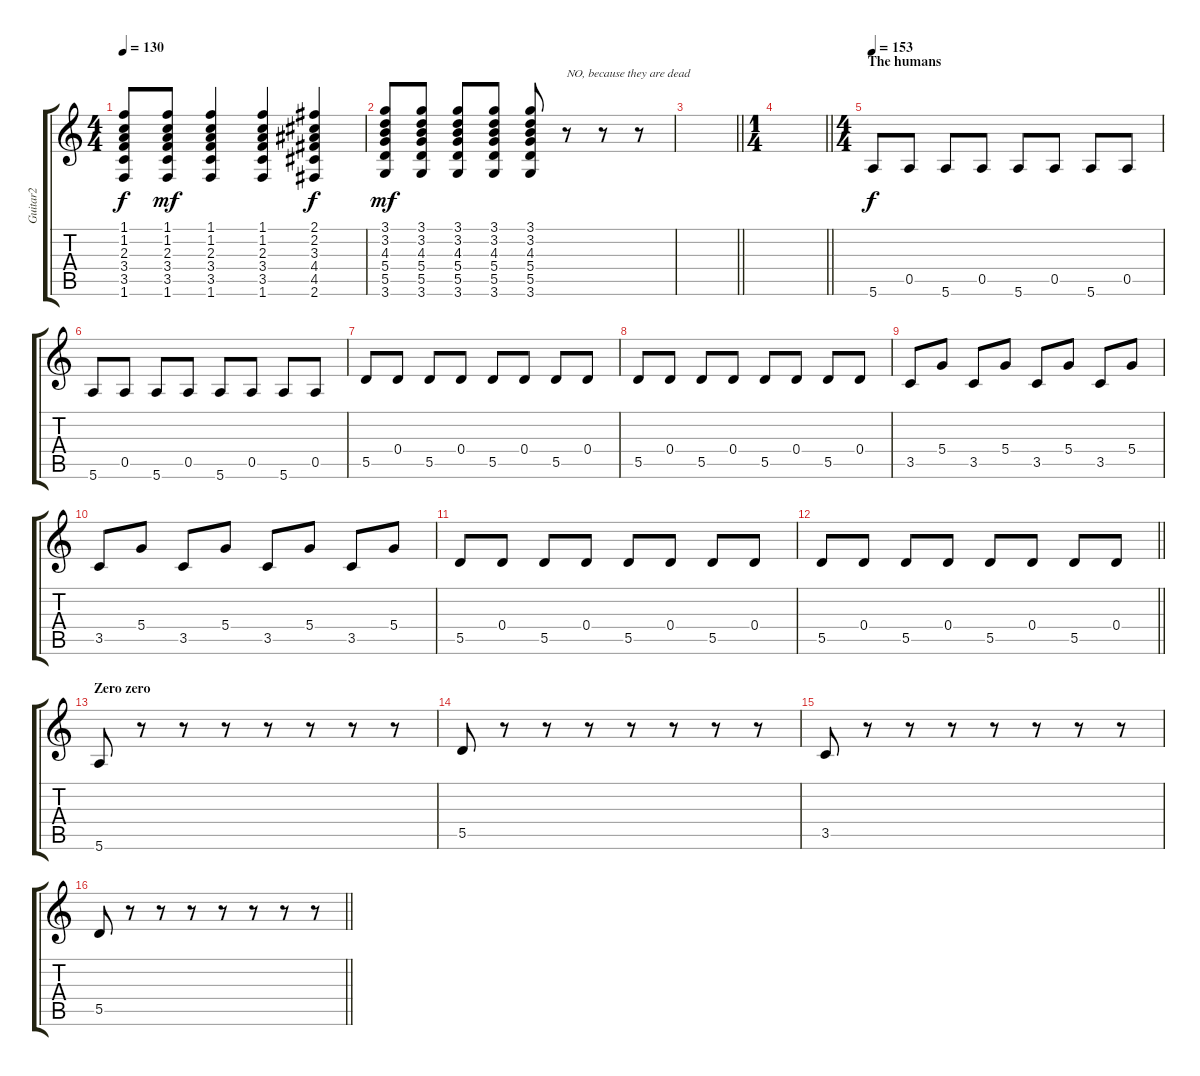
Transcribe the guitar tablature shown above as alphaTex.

\track ("Guitar2" "Guitar2") {instrument acousticguitarnylon}
\staff {score tabs}
\tuning (E4 B3 G3 D3 A2 E2) {hide}
\ts (4 4)
\tempo 130
\clef g2
\ks c
(1.1{t} 1.2{t} 2.3{t} 3.4{t} 3.5{t} 1.6{t}).8{dy f} (1.1 1.2 2.3 3.4 3.5 1.6).8{dy mf} (1.1 1.2 2.3 3.4 3.5 1.6).4 (1.1 1.2 2.3 3.4 3.5 1.6).4 (2.1 2.2 3.3 4.4 4.5 2.6).4{dy f} |
(3.1 3.2 4.3 5.4 5.5 3.6).8{dy mf} (3.1 3.2 4.3 5.4 5.5 3.6).8 (3.1 3.2 4.3 5.4 5.5 3.6).8 (3.1 3.2 4.3 5.4 5.5 3.6).8 (3.1 3.2 4.3 5.4 5.5 3.6).8 r.8{txt "NO, because they are dead"} r.8 r.8 |
\barLineRight lightlight
|
\ts (1 4)
\barLineRight lightlight
|
\ts (4 4)
\section ("" "The humans")
\tempo 153
5.6.8{dy f} 0.5.8 5.6.8 0.5.8 5.6.8 0.5.8 5.6.8 0.5.8 |
5.6.8 0.5.8 5.6.8 0.5.8 5.6.8 0.5.8 5.6.8 0.5.8 |
5.5.8 0.4.8 5.5.8 0.4.8 5.5.8 0.4.8 5.5.8 0.4.8 |
5.5.8 0.4.8 5.5.8 0.4.8 5.5.8 0.4.8 5.5.8 0.4.8 |
3.5.8 5.4.8 3.5.8 5.4.8 3.5.8 5.4.8 3.5.8 5.4.8 |
3.5.8 5.4.8 3.5.8 5.4.8 3.5.8 5.4.8 3.5.8 5.4.8 |
5.5.8 0.4.8 5.5.8 0.4.8 5.5.8 0.4.8 5.5.8 0.4.8 |
\barLineRight lightlight
5.5.8 0.4.8 5.5.8 0.4.8 5.5.8 0.4.8 5.5.8 0.4.8 |
\section ("" "Zero zero")
5.6.8 r.8 r.8 r.8 r.8 r.8 r.8 r.8 |
5.5.8 r.8 r.8 r.8 r.8 r.8 r.8 r.8 |
3.5.8 r.8 r.8 r.8 r.8 r.8 r.8 r.8 |
\barLineRight lightlight
5.5.8 r.8 r.8 r.8 r.8 r.8 r.8 r.8
